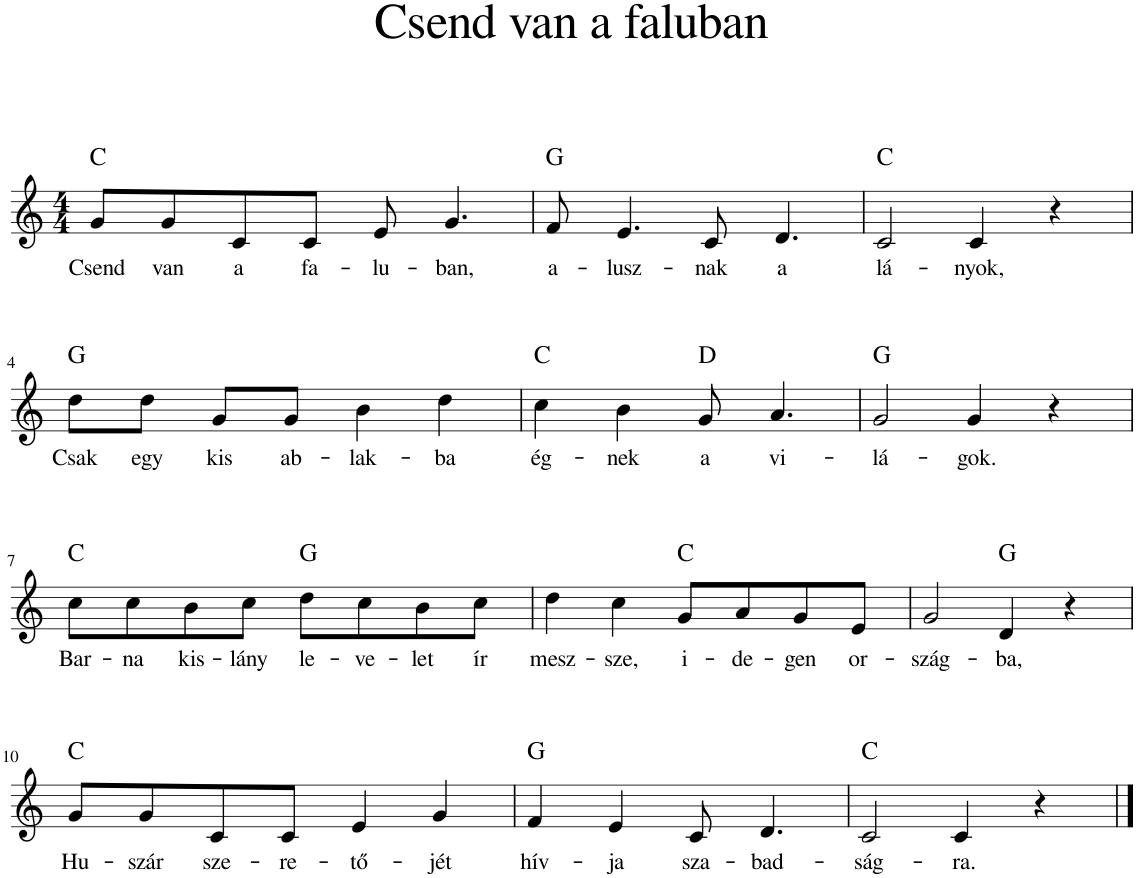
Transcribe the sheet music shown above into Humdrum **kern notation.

**kern	**text	**harte
*part1	*part1	*part1
*staff1	*staff1	*
*I"Piano	*	*
*I'Pno	*	*
*clefG2	*	*
*k[]	*	*
*M4/4	*	*
=1	=1	=1
!	!LO:LY:b	!
8g/L	Csend	C:maj
!	!LO:LY:b	!
8g/	van	.
!	!LO:LY:b	!
8c/	a	.
!	!LO:LY:b	!
8c/J	fa-	.
!	!LO:LY:b	!
8e/	-lu-	.
!	!LO:LY:b	!
4.g/	-ban,	.
=2	=2	=2
!	!LO:LY:b	!
8f/	a-	G:maj
!	!LO:LY:b	!
4.e/	-lusz-	.
!	!LO:LY:b	!
8c/	-nak	.
!	!LO:LY:b	!
4.d/	a	.
=3	=3	=3
!	!LO:LY:b	!
2c/	lá-	C:maj
!	!LO:LY:b	!
4c/	-nyok,	.
4r	.	.
!!LO:LB:g=z
=4	=4	=4
!	!LO:LY:b	!
8dd\L	Csak	G:maj
!	!LO:LY:b	!
8dd\J	egy	.
!	!LO:LY:b	!
8g/L	kis	.
!	!LO:LY:b	!
8g/J	ab-	.
!	!LO:LY:b	!
4b\	-lak-	.
!	!LO:LY:b	!
4dd\	-ba	.
=5	=5	=5
!	!LO:LY:b	!
4cc\	ég-	C:maj
!	!LO:LY:b	!
4b\	-nek	.
!	!LO:LY:b	!
8g/	a	D:maj
!	!LO:LY:b	!
4.a/	vi-	.
=6	=6	=6
!	!LO:LY:b	!
2g/	-lá-	G:maj
!	!LO:LY:b	!
4g/	-gok.	.
4r	.	.
!!LO:LB:g=z
=7	=7	=7
!	!LO:LY:b	!
8cc\L	Bar-	C:maj
!	!LO:LY:b	!
8cc\	-na	.
!	!LO:LY:b	!
8b\	kis-	.
!	!LO:LY:b	!
8cc\J	-lány	.
!	!LO:LY:b	!
8dd\L	le-	G:maj
!	!LO:LY:b	!
8cc\	-ve-	.
!	!LO:LY:b	!
8b\	-let	.
!	!LO:LY:b	!
8cc\J	ír	.
=8	=8	=8
!	!LO:LY:b	!
4dd\	mesz-	.
!	!LO:LY:b	!
4cc\	-sze,	.
!	!LO:LY:b	!
8g/L	i-	C:maj
!	!LO:LY:b	!
8a/	-de-	.
!	!LO:LY:b	!
8g/	-gen	.
!	!LO:LY:b	!
8e/J	or-	.
=9	=9	=9
!	!LO:LY:b	!
2g/	-szág-	.
!	!LO:LY:b	!
4d/	-ba,	G:maj
4r	.	.
!!LO:LB:g=z
=10	=10	=10
!	!LO:LY:b	!
8g/L	Hu-	C:maj
!	!LO:LY:b	!
8g/	-szár	.
!	!LO:LY:b	!
8c/	sze-	.
!	!LO:LY:b	!
8c/J	-re-	.
!	!LO:LY:b	!
4e/	-tő-	.
!	!LO:LY:b	!
4g/	-jét	.
=11	=11	=11
!	!LO:LY:b	!
4f/	hív-	G:maj
!	!LO:LY:b	!
4e/	-ja	.
!	!LO:LY:b	!
8c/	sza-	.
!	!LO:LY:b	!
4.d/	-bad-	.
=12	=12	=12
!	!LO:LY:b	!
2c/	-ság-	C:maj
!	!LO:LY:b	!
4c/	-ra.	.
4r	.	.
==	==	==
*-	*-	*-
